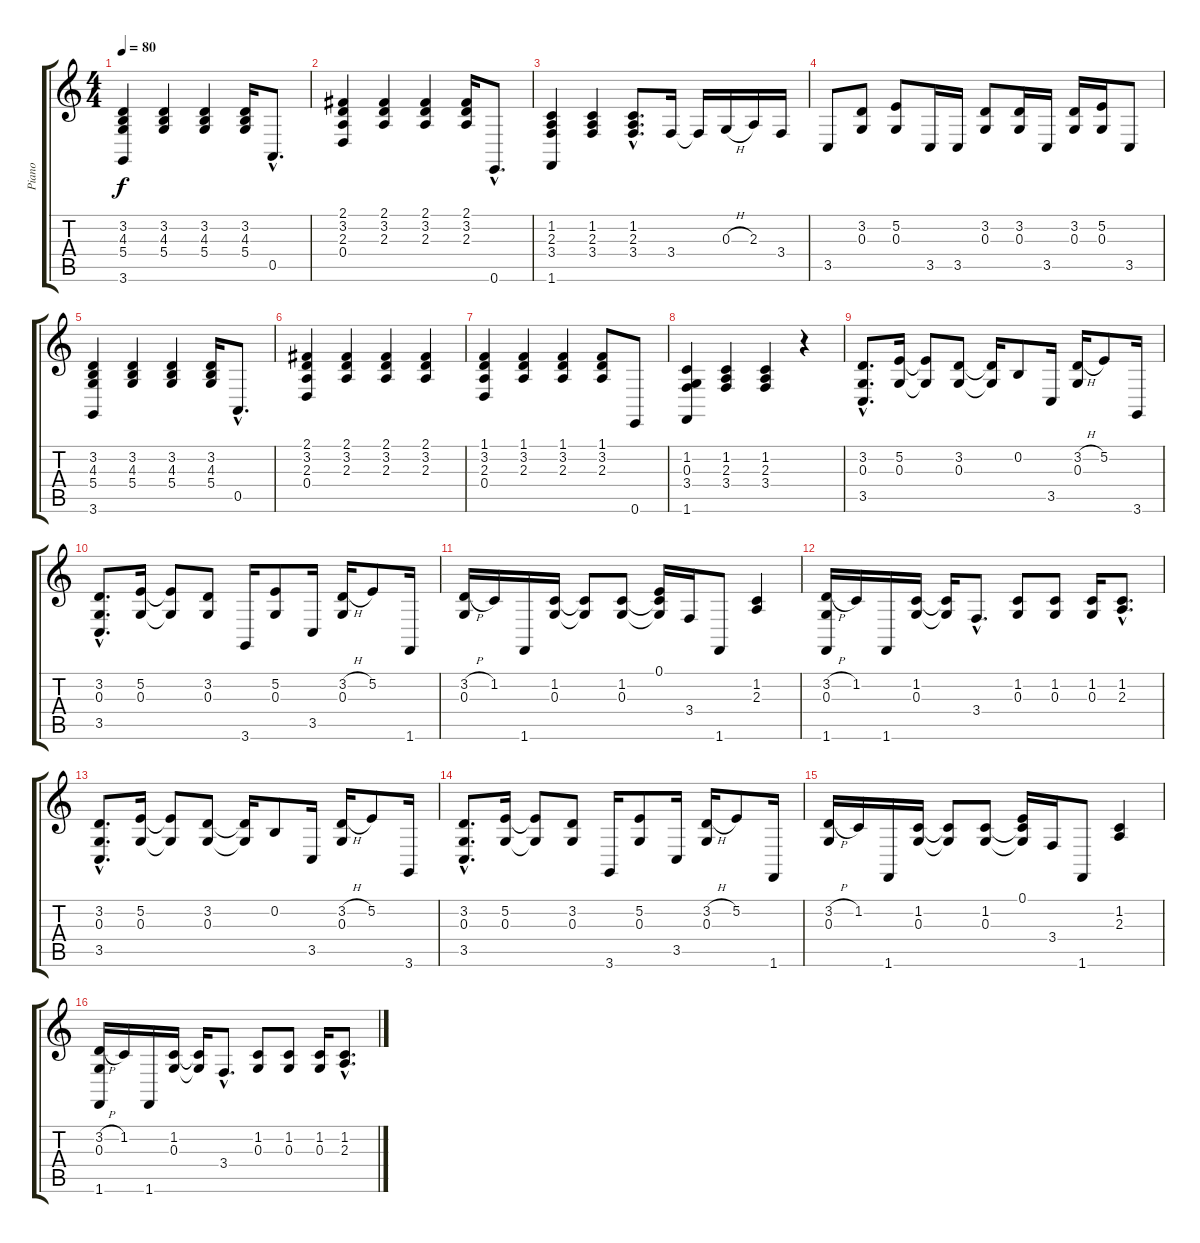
\track ("Piano" "Piano") {instrument brightacousticpiano}
\staff {score tabs}
\tuning (E4 B3 G3 D3 A2 E2) {hide}
\ts (4 4)
\tempo 80
\clef g2
\ks c
(3.2 4.3 5.4 3.6).4{dy f} (3.2 4.3 5.4).4 (3.2 4.3 5.4).4 (3.2 4.3 5.4).16 0.5{hac}.8{d} |
(2.1 3.2 2.3 0.4).4 (2.1 3.2 2.3).4 (2.1 3.2 2.3).4 (2.1 3.2 2.3).16 0.6{hac}.8{d} |
(1.2 2.3 3.4 1.6).4 (1.2 2.3 3.4).4 (1.2{hac} 2.3{hac} 3.4{hac}).8{d} 3.4.16 3.4{t}.16 0.3{h}.16 2.3.16 3.4.16 |
3.5.8 (3.2 0.3).8 (5.2 0.3).8 3.5.16 3.5.16 (3.2 0.3).8 (3.2 0.3).16 3.5.16 (3.2 0.3).16 (5.2 0.3).16 3.5.8 |
(3.2 4.3 5.4 3.6).4 (3.2 4.3 5.4).4 (3.2 4.3 5.4).4 (3.2 4.3 5.4).16 0.5{hac}.8{d} |
(2.1 3.2 2.3 0.4).4 (2.1 3.2 2.3).4 (2.1 3.2 2.3).4 (2.1 3.2 2.3).4 |
(1.1 3.2 2.3 0.4).4 (1.1 3.2 2.3).4 (1.1 3.2 2.3).4 (1.1 3.2 2.3).8 0.6.8 |
(1.2 0.3 3.4 1.6).4 (1.2 2.3 3.4).4 (1.2 2.3 3.4).4 r.4 |
(3.2{hac} 0.3{hac} 3.5{hac}).8{d} (5.2 0.3).16 (5.2{t} 0.3{t}).8 (3.2 0.3).8 (3.2{t} 0.3{t}).16 0.2.8 3.5.16 (3.2{h} 0.3).16 5.2.8 3.6.16 |
(3.2{hac} 0.3{hac} 3.5{hac}).8{d} (5.2 0.3).16 (5.2{t} 0.3{t}).8 (3.2 0.3).8 3.6.16 (5.2 0.3).8 3.5.16 (3.2{h} 0.3).16 5.2.8 1.6.16 |
(3.2{h} 0.3).16 1.2.16 1.6.16 (1.2 0.3).16 (1.2{t} 0.3{t}).8 (1.2 0.3).8 (0.1 1.2{t} 0.3{t}).16 3.4.16 1.6.8 (1.2 2.3).4 |
(3.2{h} 0.3 1.6).16 1.2.16 1.6.16 (1.2 0.3).16 (1.2{t} 0.3{t}).16 3.4{hac}.8{d} (1.2 0.3).8 (1.2 0.3).8 (1.2 0.3).16 (1.2{hac} 2.3{hac}).8{d} |
(3.2{hac} 0.3{hac} 3.5{hac}).8{d} (5.2 0.3).16 (5.2{t} 0.3{t}).8 (3.2 0.3).8 (3.2{t} 0.3{t}).16 0.2.8 3.5.16 (3.2{h} 0.3).16 5.2.8 3.6.16 |
(3.2{hac} 0.3{hac} 3.5{hac}).8{d} (5.2 0.3).16 (5.2{t} 0.3{t}).8 (3.2 0.3).8 3.6.16 (5.2 0.3).8 3.5.16 (3.2{h} 0.3).16 5.2.8 1.6.16 |
(3.2{h} 0.3).16 1.2.16 1.6.16 (1.2 0.3).16 (1.2{t} 0.3{t}).8 (1.2 0.3).8 (0.1 1.2{t} 0.3{t}).16 3.4.16 1.6.8 (1.2 2.3).4 |
(3.2{h} 0.3 1.6).16 1.2.16 1.6.16 (1.2 0.3).16 (1.2{t} 0.3{t}).16 3.4{hac}.8{d} (1.2 0.3).8 (1.2 0.3).8 (1.2 0.3).16 (1.2{hac} 2.3{hac}).8{d}
